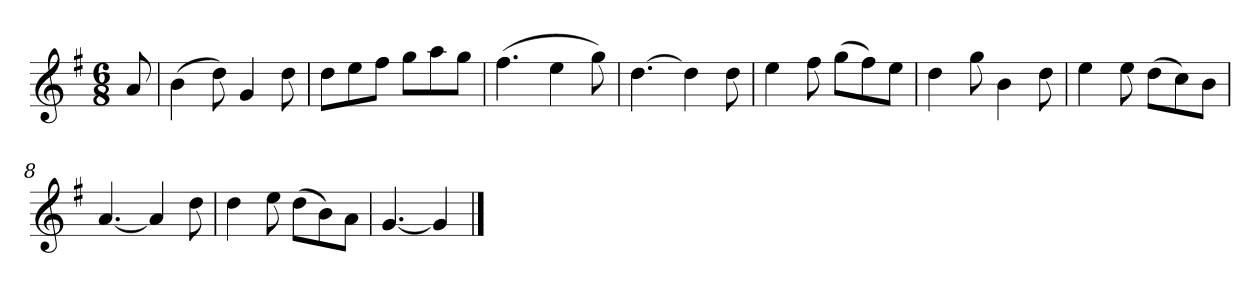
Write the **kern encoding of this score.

**kern
*part1
*staff1
*k[f#]
*M6/8
*MM120
=
8a
=1
(4b
8dd)
4g
8dd
=2
8ddL
8ee
8ff#J
8ggL
8aa
8ggJ
=3
(4.ff#
4ee
8gg)
=4
[4.dd
4dd]
8dd
=5
4ee
8ff#
(8ggL
8ff#)
8eeJ
=6
4dd
8gg
4b
8dd
=7
4ee
8ee
(8ddL
8cc)
8bJ
=8
[4.a
4a]
8dd
=9
4dd
8ee
(8ddL
8b)
8aJ
=10
[4.g
4g]
==
*-
